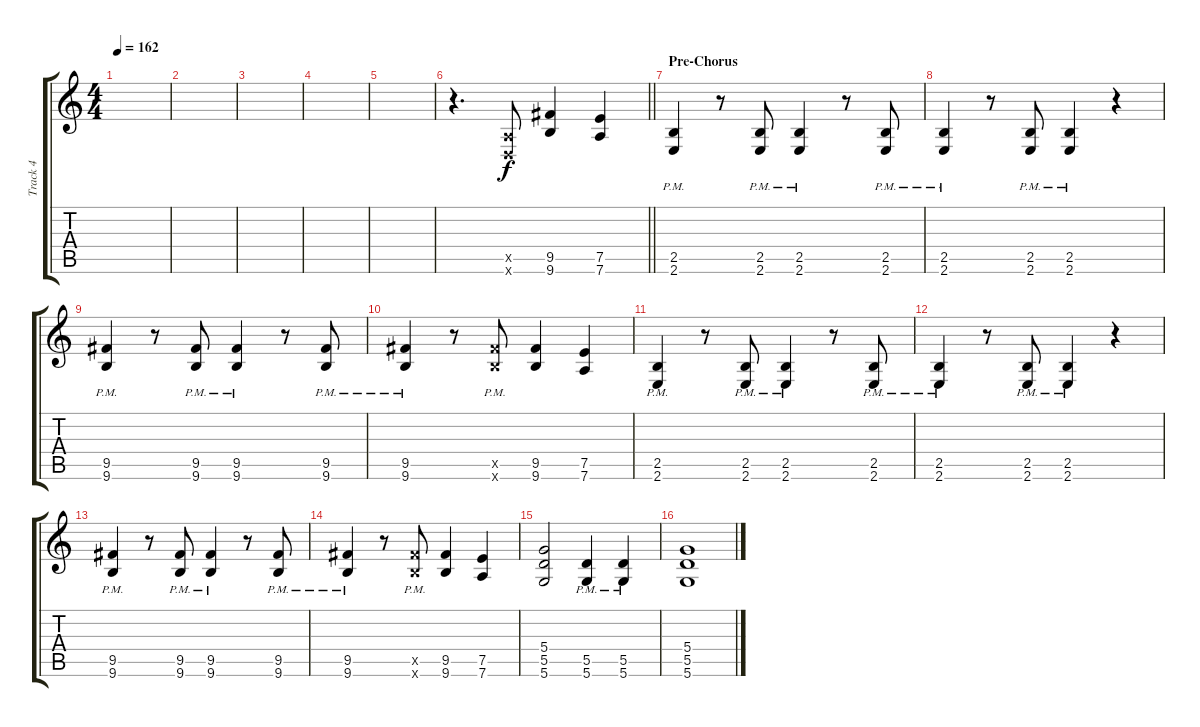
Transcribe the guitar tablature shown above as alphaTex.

\track ("Track 4" "Track 4") {instrument distortionguitar}
\staff {score tabs}
\tuning (E4 B3 G3 D3 A2 D2) {hide}
\ts (4 4)
\tempo 162
\clef g2
\ks c
|
|
|
|
|
\barLineRight lightlight
r.4{d} (0.5{x} 0.6{x}).8 (9.5 9.6).4 (7.5 7.6).4 |
\section ("" "Pre-Chorus")
(2.5{pm} 2.6{pm}).4 r.8 (2.5{pm} 2.6{pm}).8 (2.5{pm} 2.6{pm}).4 r.8 (2.5{pm} 2.6{pm}).8 |
(2.5{pm} 2.6{pm}).4 r.8 (2.5{pm} 2.6{pm}).8 (2.5{pm} 2.6{pm}).4 r.4 |
(9.5{pm} 9.6{pm}).4 r.8 (9.5{pm} 9.6{pm}).8 (9.5{pm} 9.6{pm}).4 r.8 (9.5{pm} 9.6{pm}).8 |
(9.5{pm} 9.6{pm}).4 r.8 (9.5{pm x} 9.6{pm x}).8 (9.5 9.6).4 (7.5 7.6).4 |
(2.5{pm} 2.6{pm}).4 r.8 (2.5{pm} 2.6{pm}).8 (2.5{pm} 2.6{pm}).4 r.8 (2.5{pm} 2.6{pm}).8 |
(2.5{pm} 2.6{pm}).4 r.8 (2.5{pm} 2.6{pm}).8 (2.5{pm} 2.6{pm}).4 r.4 |
(9.5{pm} 9.6{pm}).4 r.8 (9.5{pm} 9.6{pm}).8 (9.5{pm} 9.6{pm}).4 r.8 (9.5{pm} 9.6{pm}).8 |
(9.5{pm} 9.6{pm}).4 r.8 (9.5{pm x} 9.6{pm x}).8 (9.5 9.6).4 (7.5 7.6).4 |
(5.4 5.5 5.6).2 (5.5{pm} 5.6{pm}).4 (5.5{pm} 5.6{pm}).4 |
(5.4 5.5 5.6).1
